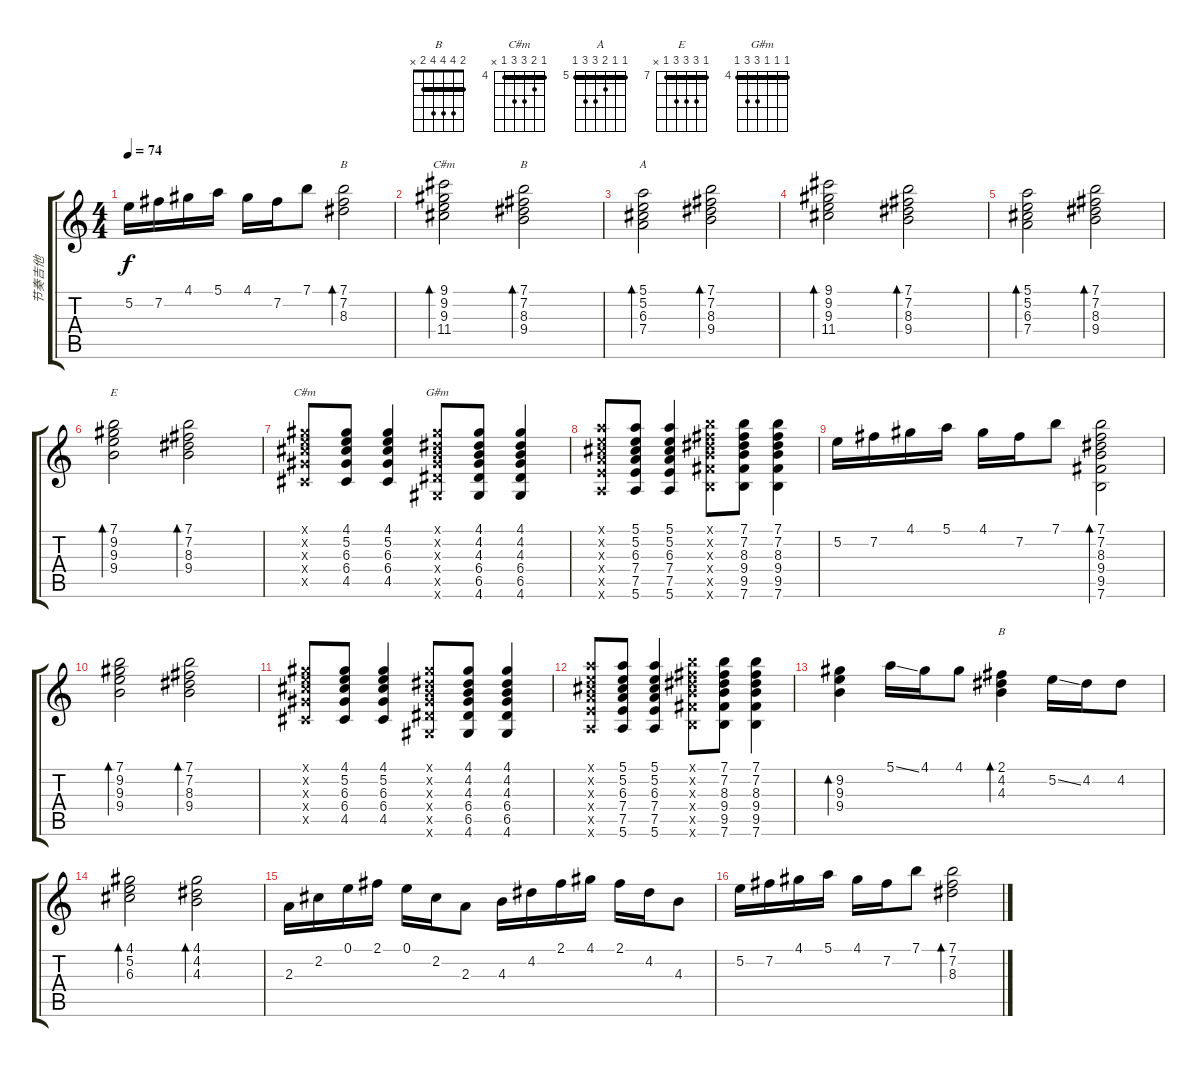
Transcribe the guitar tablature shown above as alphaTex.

\track ("节奏吉他" "节奏吉他") {instrument acousticguitarsteel}
\staff {score tabs}
\tuning (E4 B3 G3 D3 A2 E2) {hide}
\chord ("B" 7 7 8 9 x x) {firstfret 7 barre 7}
\chord ("C#m" 9 9 9 11 11 9) {firstfret 9 barre 9}
\chord ("B" 7 7 8 9 9 7) {firstfret 7 barre 7}
\chord ("A" 5 5 6 7 7 5) {firstfret 5 barre 5}
\chord ("E" 7 9 9 9 7 x) {firstfret 7 barre 7}
\chord ("C#m" 4 5 6 6 4 x) {firstfret 4 barre 4}
\chord ("G#m" 4 4 4 6 6 4) {firstfret 4 barre 4}
\chord ("B" 2 4 4 4 2 x) {barre 2}
\ts (4 4)
\tempo 74
\clef g2
\ks c
5.2.16{dy f} 7.2.16 4.1.16 5.1.16 4.1.16 7.2.16 7.1.8 (7.1 7.2 8.3).2{bd 240 ch "B"} |
(9.1 9.2 9.3 11.4).2{bd 240 ch "C#m"} (7.1 7.2 8.3 9.4).2{bd 240 ch "B"} |
(5.1 5.2 6.3 7.4).2{bd 240 ch "A"} (7.1 7.2 8.3 9.4).2{bd 240} |
(9.1 9.2 9.3 11.4).2{bd 240} (7.1 7.2 8.3 9.4).2{bd 240} |
(5.1 5.2 6.3 7.4).2{bd 240} (7.1 7.2 8.3 9.4).2{bd 240} |
(7.1 9.2 9.3 9.4).2{bd 240 ch "E"} (7.1 7.2 8.3 9.4).2{bd 240} |
(4.1{x} 5.2{x} 6.3{x} 6.4{x} 4.5{x}).8{ch "C#m"} (4.1 5.2 6.3 6.4 4.5).8 (4.1 5.2 6.3 6.4 4.5).4 (4.1{x} 4.2{x} 4.3{x} 6.4{x} 6.5{x} 4.6{x}).8{ch "G#m"} (4.1 4.2 4.3 6.4 6.5 4.6).8 (4.1 4.2 4.3 6.4 6.5 4.6).4 |
(5.1{x} 5.2{x} 6.3{x} 7.4{x} 7.5{x} 5.6{x}).8 (5.1 5.2 6.3 7.4 7.5 5.6).8 (5.1 5.2 6.3 7.4 7.5 5.6).4 (7.1{x} 7.2{x} 8.3{x} 9.4{x} 9.5{x} 7.6{x}).8 (7.1 7.2 8.3 9.4 9.5 7.6).8 (7.1 7.2 8.3 9.4 9.5 7.6).4 |
5.2.16 7.2.16 4.1.16 5.1.16 4.1.16 7.2.16 7.1.8 (7.1 7.2 8.3 9.4 9.5 7.6).2{bd 120} |
(7.1 9.2 9.3 9.4).2{bd 240} (7.1 7.2 8.3 9.4).2{bd 240} |
(4.1{x} 5.2{x} 6.3{x} 6.4{x} 4.5{x}).8 (4.1 5.2 6.3 6.4 4.5).8 (4.1 5.2 6.3 6.4 4.5).4 (4.1{x} 4.2{x} 4.3{x} 6.4{x} 6.5{x} 4.6{x}).8 (4.1 4.2 4.3 6.4 6.5 4.6).8 (4.1 4.2 4.3 6.4 6.5 4.6).4 |
(5.1{x} 5.2{x} 6.3{x} 7.4{x} 7.5{x} 5.6{x}).8 (5.1 5.2 6.3 7.4 7.5 5.6).8 (5.1 5.2 6.3 7.4 7.5 5.6).4 (7.1{x} 7.2{x} 8.3{x} 9.4{x} 9.5{x} 7.6{x}).8 (7.1 7.2 8.3 9.4 9.5 7.6).8 (7.1 7.2 8.3 9.4 9.5 7.6).4 |
(9.2 9.3 9.4).4{bd 240} 5.1{ss}.16 4.1.16 4.1.8 (2.1 4.2 4.3).4{bd 120 ch "B"} 5.2{ss}.16 4.2.16 4.2.8 |
(4.1 5.2 6.3).2{bd 120} (4.1 4.2 4.3).2{bd 120} |
2.3.16 2.2.16 0.1.16 2.1.16 0.1.16 2.2.16 2.3.8 4.3.16 4.2.16 2.1.16 4.1.16 2.1.16 4.2.16 4.3.8 |
5.2.16 7.2.16 4.1.16 5.1.16 4.1.16 7.2.16 7.1.8 (7.1 7.2 8.3).2{bd 240}
